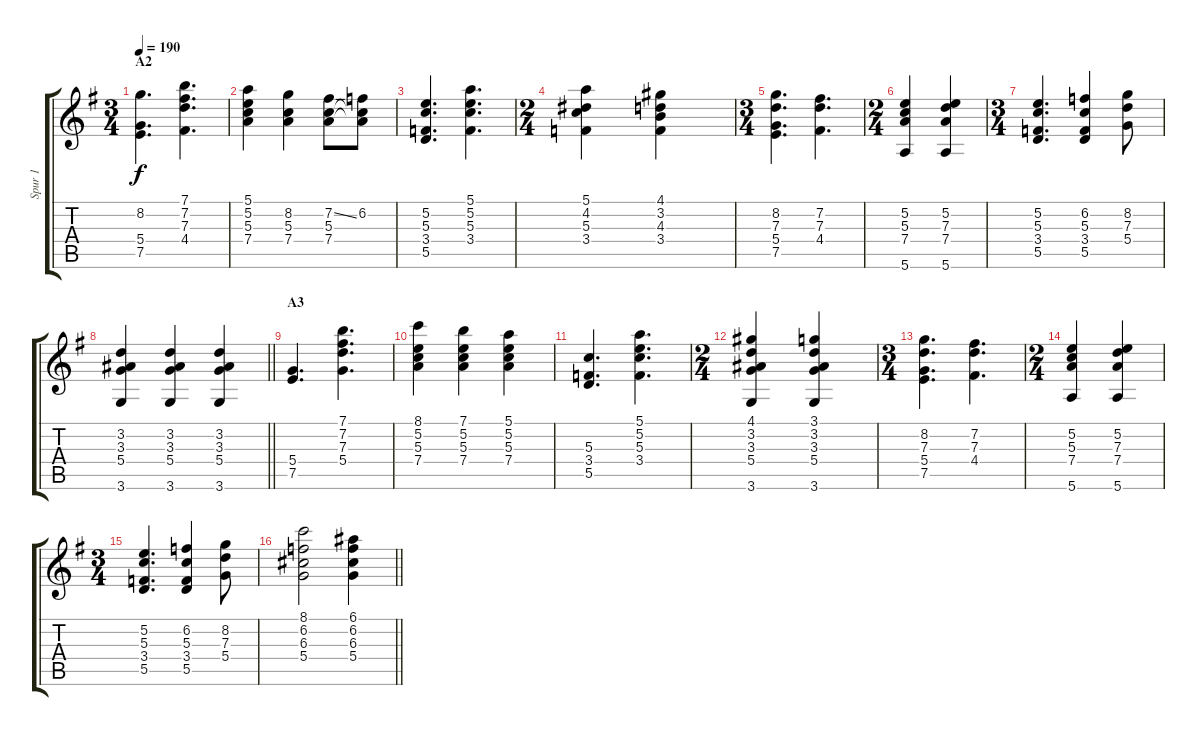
\track ("Spur 1" "Spur 1") {instrument electricguitarjazz}
\staff {score tabs}
\tuning (E4 B3 G3 D3 A2 E2) {hide}
\ts (3 4)
\section ("" "A2")
\tempo 190
\clef g2
\ks eminor
(8.2 5.4 7.5).4{d dy f} (7.1 7.2 7.3 4.4).4{d} |
(5.1 5.2 5.3 7.4).4 (8.2 5.3 7.4).4 (7.2{ss} 5.3 7.4).8 (6.2 5.3{t} 7.4{t}).8 |
(5.2 5.3 3.4 5.5).4{d} (5.1 5.2 5.3 3.4).4{d} |
\ts (2 4)
(5.1 4.2 5.3 3.4).4 (4.1 3.2 4.3 3.4).4 |
\ts (3 4)
(8.2 7.3 5.4 7.5).4{d} (7.2 7.3 4.4).4{d} |
\ts (2 4)
(5.2 5.3 7.4 5.6).4 (5.2 7.3 7.4 5.6).4 |
\ts (3 4)
(5.2 5.3 3.4 5.5).4{d} (6.2 5.3 3.4 5.5).4 (8.2 7.3 5.4).8 |
\barLineRight lightlight
(3.2 3.3 5.4 3.6).4 (3.2 3.3 5.4 3.6).4 (3.2 3.3 5.4 3.6).4 |
\section ("" "A3")
(5.4 7.5).4{d} (7.1 7.2 7.3 5.4).4{d} |
(8.1 5.2 5.3 7.4).4 (7.1 5.2 5.3 7.4).4 (5.1 5.2 5.3 7.4).4 |
(5.3 3.4 5.5).4{d} (5.1 5.2 5.3 3.4).4{d} |
\ts (2 4)
(4.1 3.2 3.3 5.4 3.6).4 (3.1 3.2 3.3 5.4 3.6).4 |
\ts (3 4)
(8.2 7.3 5.4 7.5).4{d} (7.2 7.3 4.4).4{d} |
\ts (2 4)
(5.2 5.3 7.4 5.6).4 (5.2 7.3 7.4 5.6).4 |
\ts (3 4)
(5.2 5.3 3.4 5.5).4{d} (6.2 5.3 3.4 5.5).4 (8.2 7.3 5.4).8 |
\barLineRight lightlight
(8.1 6.2 6.3 5.4).2 (6.1 6.2 6.3 5.4).4
